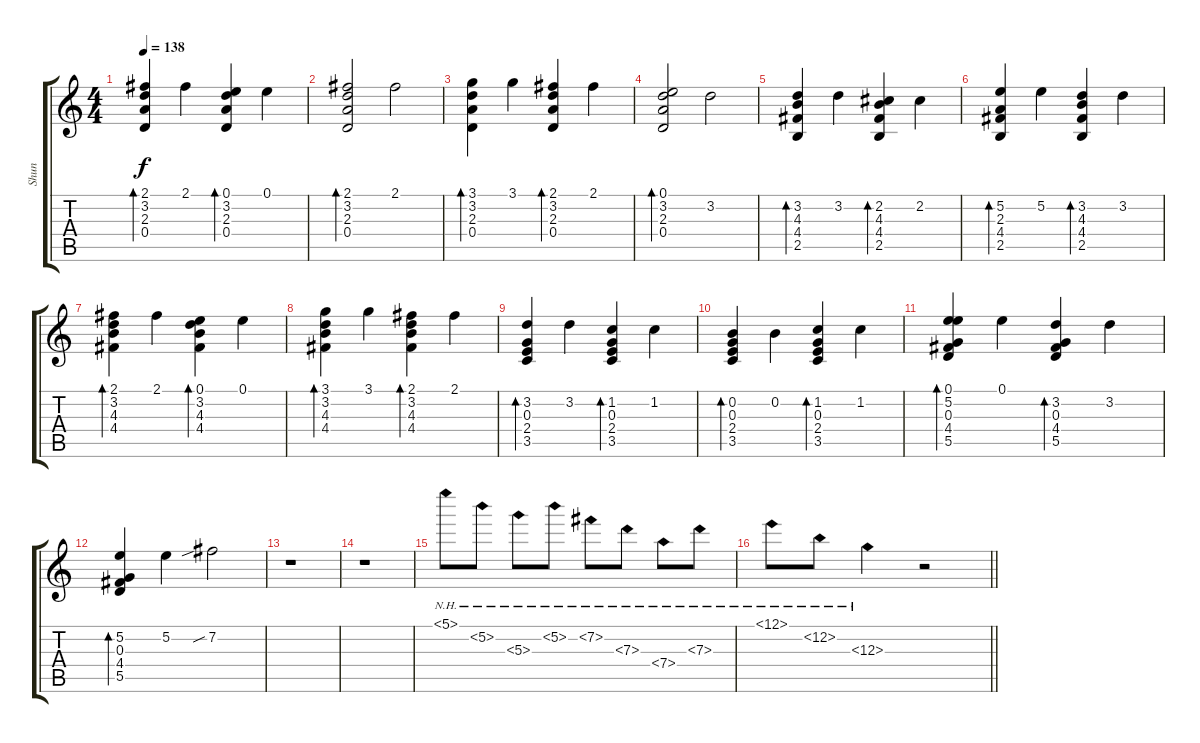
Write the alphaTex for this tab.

\track ("Shun" "Shun") {instrument overdrivenguitar}
\staff {score tabs}
\tuning (E4 B3 G3 D3 A2 E2) {hide}
\ts (4 4)
\tempo 138
\clef g2
\ks c
(2.1 3.2 2.3 0.4).4{bd 30 dy f} 2.1.4 (0.1 3.2 2.3 0.4).4{bd 30} 0.1.4 |
(2.1 3.2 2.3 0.4).2{bd 30} 2.1.2 |
(3.1 3.2 2.3 0.4).4{bd 30} 3.1.4 (2.1 3.2 2.3 0.4).4{bd 30} 2.1.4 |
(0.1 3.2 2.3 0.4).2{bd 30} 3.2.2 |
(3.2 4.3 4.4 2.5).4{bd 30} 3.2.4 (2.2 4.3 4.4 2.5).4{bd 30} 2.2.4 |
(5.2 2.3 4.4 2.5).4{bd 30} 5.2.4 (3.2 4.3 4.4 2.5).4{bd 30} 3.2.4 |
(2.1 3.2 4.3 4.4).4{bd 30} 2.1.4 (0.1 3.2 4.3 4.4).4{bd 30} 0.1.4 |
(3.1 3.2 4.3 4.4).4{bd 30} 3.1.4 (2.1 3.2 4.3 4.4).4{bd 30} 2.1.4 |
(3.2 0.3 2.4 3.5).4{bd 30} 3.2.4 (1.2 0.3 2.4 3.5).4{bd 30} 1.2.4 |
(0.2 0.3 2.4 3.5).4{bd 30} 0.2.4 (1.2 0.3 2.4 3.5).4{bd 30} 1.2.4 |
(0.1 5.2 0.3 4.4 5.5).4{bd 30} 0.1.4 (3.2 0.3 4.4 5.5).4{bd 30} 3.2.4 |
(5.2 0.3 4.4 5.5).4{bd 30} 5.2.4 7.2{sib}.2 |
r.1 |
r.1 |
5.1{nh}.8 5.2{nh}.8 5.3{nh}.8 5.2{nh}.8 7.2{nh}.8 7.3{nh}.8 7.4{nh}.8 7.3{nh}.8 |
\barLineRight lightlight
12.1{nh}.8 12.2{nh}.8 12.3{nh}.4 r.2
